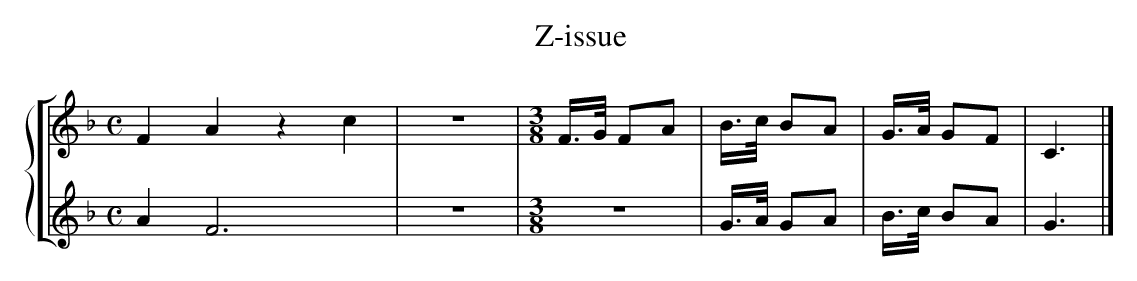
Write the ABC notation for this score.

X:1
T:Z-issue
M:C
L:1/4
K:F
V: 1
V: 2
%%staves [{ 1  2 }]
[V: 1] F A z c| z4 | [M:3/8][L:1/8] F/>G/ FA|B/>c/ BA | G/>A/ GF|C3|]
[V: 2] A F3   | Z | [M:3/8][L:1/8] Z | G/>A/ GA | B/>c/ BA | G3|]
